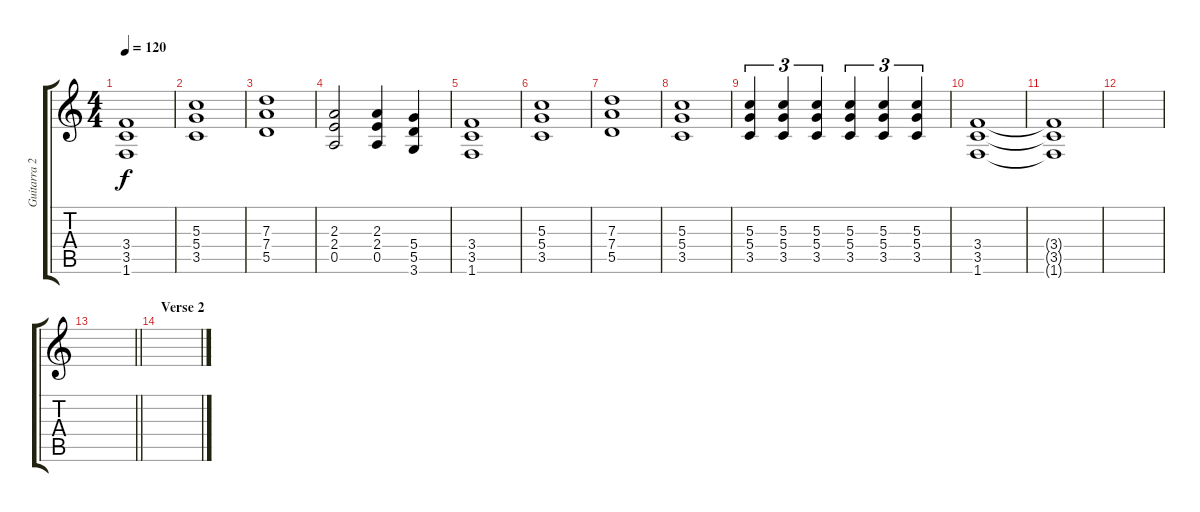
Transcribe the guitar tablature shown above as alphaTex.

\track ("Guitarra 2" "Guitarra 2") {instrument overdrivenguitar}
\staff {score tabs}
\tuning (E4 B3 G3 D3 A2 E2) {hide}
\ts (4 4)
\tempo 120
\clef g2
\ks c
(3.4 3.5 1.6).1{dy f} |
(5.3 5.4 3.5).1 |
(7.3 7.4 5.5).1 |
(2.3 2.4 0.5).2 (2.3 2.4 0.5).4 (5.4 5.5 3.6).4 |
(3.4 3.5 1.6).1 |
(5.3 5.4 3.5).1 |
(7.3 7.4 5.5).1 |
(5.3 5.4 3.5).1 |
(5.3 5.4 3.5).4{tu (3 2)} (5.3 5.4 3.5).4{tu (3 2)} (5.3 5.4 3.5).4{tu (3 2)} (5.3 5.4 3.5).4{tu (3 2)} (5.3 5.4 3.5).4{tu (3 2)} (5.3 5.4 3.5).4{tu (3 2)} |
(3.4 3.5 1.6).1 |
(3.4{t} 3.5{t} 1.6{t}).1 |
|
\barLineRight lightlight
|
\section ("" "Verse 2")
